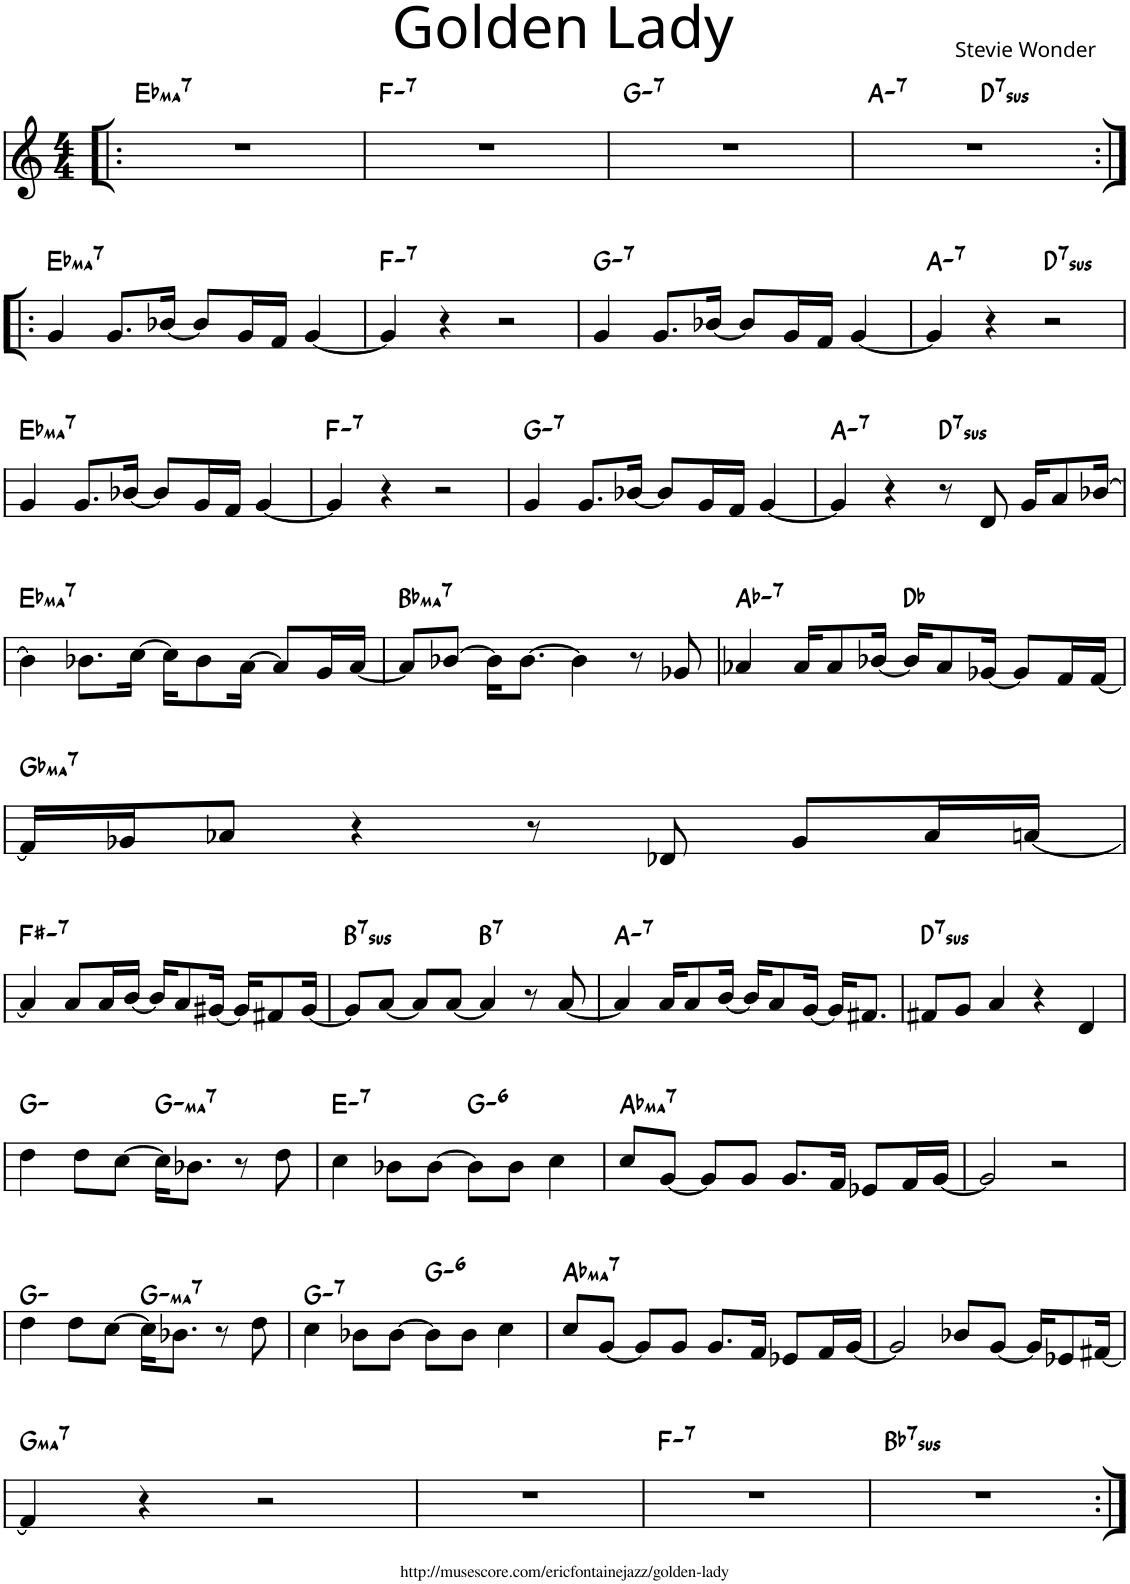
**kern	**harte
*part1	*part1
*staff1	*
*I"Piano	*
*I'Pno	*
*clefG2	*
*k[]	*
*M4/4	*
=1!|:	=1!|:
!	!LO:H:kt=ma7
1r	Eb:maj7
=2	=2
!	!LO:H:kt=7
1r	F:min7
=3	=3
!	!LO:H:kt=7
1r	G:min7
=4	=4
!	!LO:H:kt=7
*^	*
1r	2ryy	A:min7
!	!	!LO:H:kt=7sus
.	2ryy	D:sus4(7)
!!LO:LB:g=z	!!
=5:|!|:	=5:|!|:	=5:|!|:
!	!	!LO:H:kt=ma7
*v	*v	*
4g/	Eb:maj7
8.g/L	.
[16b-X/Jk	.
8b-/L]	.
16g/L	.
16f/JJ	.
[4g/	.
=6	=6
!	!LO:H:kt=7
4g/]	F:min7
4r	.
2r	.
=7	=7
!	!LO:H:kt=7
4g/	G:min7
8.g/L	.
[16b-X/Jk	.
8b-/L]	.
16g/L	.
16f/JJ	.
[4g/	.
=8	=8
!	!LO:H:kt=7
4g/]	A:min7
4r	.
!	!LO:H:kt=7sus
2r	D:sus4(7)
!!LO:LB:g=z
=9	=9
!	!LO:H:kt=ma7
4g/	Eb:maj7
8.g/L	.
[16b-X/Jk	.
8b-/L]	.
16g/L	.
16f/JJ	.
[4g/	.
=10	=10
!	!LO:H:kt=7
4g/]	F:min7
4r	.
2r	.
=11	=11
!	!LO:H:kt=7
4g/	G:min7
8.g/L	.
[16b-X/Jk	.
8b-/L]	.
16g/L	.
16f/JJ	.
[4g/	.
=12	=12
!	!LO:H:kt=7
4g/]	A:min7
4r	.
!	!LO:H:kt=7sus
8r	D:sus4(7)
8d/	.
16g/KL	.
8a/	.
[16b-X/Jk	.
!!LO:LB:g=z
=13	=13
!	!LO:H:kt=ma7
4b-\]	Eb:maj7
8.b-X\L	.
[16cc\Jk	.
16cc\KL]	.
8b-\	.
[16a\Jk	.
8a/L]	.
16g/L	.
[16a/JJ	.
=14	=14
!	!LO:H:kt=ma7
8a/L]	Bb:maj7
[8b-X/J	.
16b-\KL]	.
[8.b-\J	.
4b-\]	.
8r	.
8g-X/	.
=15	=15
!	!LO:H:kt=7
4a-X/	Ab:min7
16a-/KL	.
8a-/	.
[16b-X/Jk	.
16b-/KL]	Db:maj
8a-/	.
[16g-X/Jk	.
8g-/L]	.
16f/L	.
[16f/JJ	.
!!LO:LB:g=z
=16	=16
!	!LO:H:kt=ma7
16f/LL]	Gb:maj7
16g-X/J	.
8a-X/J	.
4r	.
8r	.
8d-X/	.
8g-/L	.
16a-/L	.
[16an/JJ	.
!!LO:LB:g=z
=17	=17
!	!LO:H:kt=7
4a/]	F#:min7
8a/L	.
16a/L	.
[16b/JJ	.
16b/KL]	.
8a/	.
[16g#X/Jk	.
16g#/KL]	.
8f#X/	.
[16g#/Jk	.
=18	=18
!	!LO:H:kt=7sus
8g#/L]	B:sus4(7)
[8a/J	.
8a/L]	.
[8a/J	.
!	!LO:H:kt=7
4a/]	B:7
8r	.
[8a/	.
=19	=19
!	!LO:H:kt=7
4a/]	A:min7
16a/KL	.
8a/	.
[16b/Jk	.
16b/KL]	.
8a/	.
[16g/Jk	.
16g/KL]	.
8.f#X/J	.
=20	=20
!	!LO:H:kt=7sus
8f#X/L	D:sus4(7)
8g/J	.
4a/	.
4r	.
4d/	.
!!LO:LB:g=z
=21	=21
4dd\	G:min
8dd\L	.
[8cc\J	.
!	!LO:H:kt=ma7
16cc\KL]	G:minmaj7
8.b-X\J	.
8r	.
8dd\	.
=22	=22
!	!LO:H:kt=7
4cc\	E:min7
8b-X\L	.
[8b-\J	.
!	!LO:H:kt=6
8b-\L]	G:min6
8b-\J	.
4cc\	.
=23	=23
!	!LO:H:kt=ma7
8cc/L	Ab:maj7
[8g/J	.
8g/L]	.
8g/J	.
8.g/L	.
16f/Jk	.
8e-X/L	.
16f/L	.
[16g/JJ	.
=24	=24
2g/]	.
2r	.
!!LO:LB:g=z
=25	=25
4dd\	G:min
8dd\L	.
[8cc\J	.
!	!LO:H:kt=ma7
16cc\KL]	G:minmaj7
8.b-X\J	.
8r	.
8dd\	.
=26	=26
!	!LO:H:kt=7
4cc\	G:min7
8b-X\L	.
[8b-\J	.
!	!LO:H:kt=6
8b-\L]	G:min6
8b-\J	.
4cc\	.
=27	=27
!	!LO:H:kt=ma7
8cc/L	Ab:maj7
[8g/J	.
8g/L]	.
8g/J	.
8.g/L	.
16f/Jk	.
8e-X/L	.
16f/L	.
[16g/JJ	.
=28	=28
2g/]	.
8b-X/L	.
[8g/J	.
16g/KL]	.
8e-X/	.
[16f#X/Jk	.
!!LO:LB:g=z
=29	=29
!	!LO:H:kt=ma7
4f#/]	G:maj7
4r	.
2r	.
=30	=30
1r	.
=31	=31
!	!LO:H:kt=7
1r	F:min7
=32	=32
!	!LO:H:kt=7sus
1r	Bb:sus4(7)
=:|!	=:|!
*-	*-
